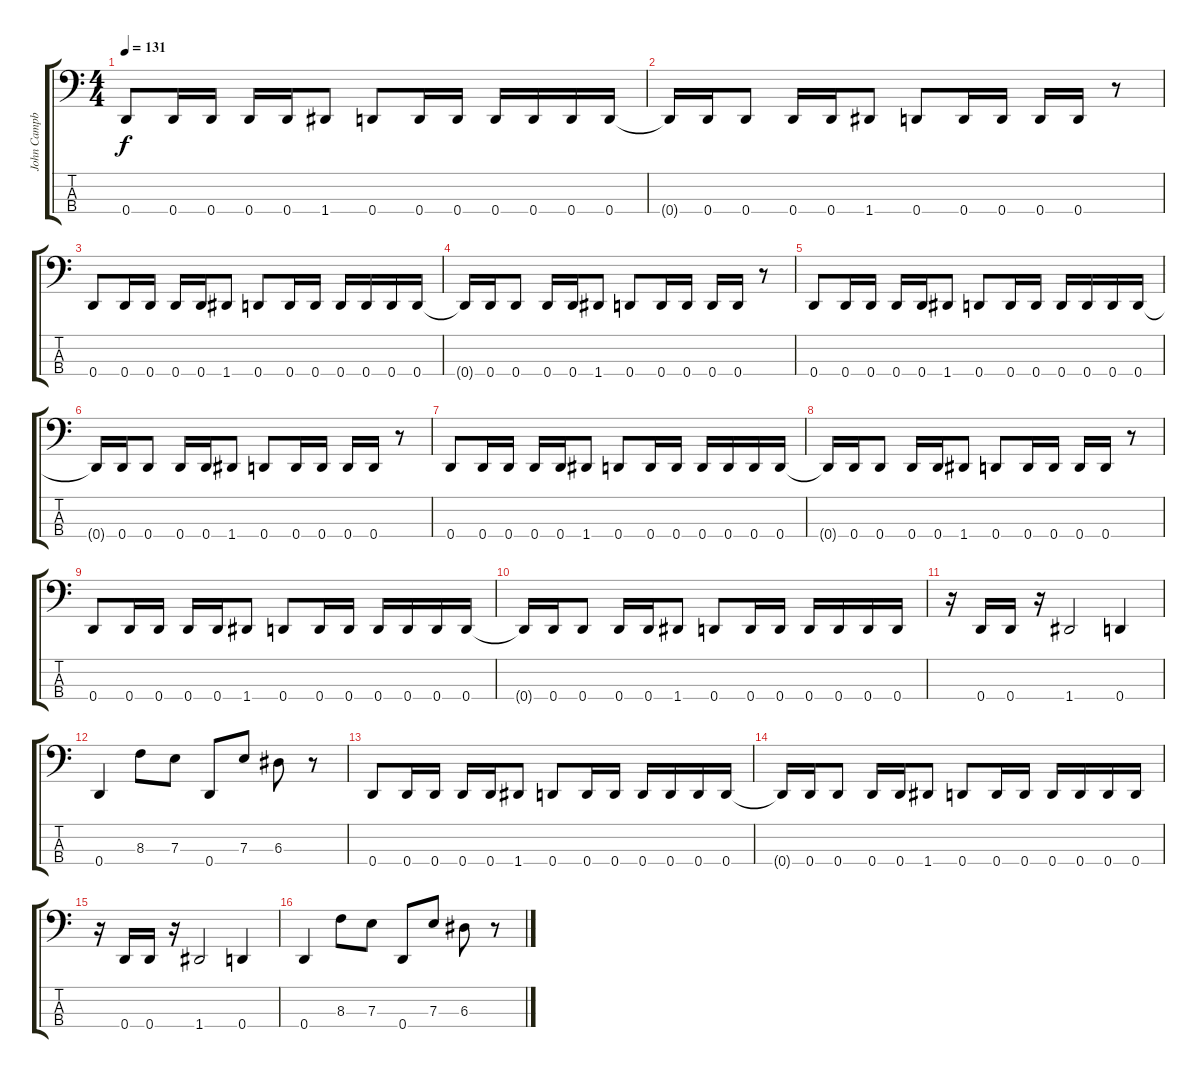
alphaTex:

\track ("John Campbell" "John Campb") {instrument electricbasspick}
\staff {score tabs}
\tuning (G2 D2 A1 D1) {hide}
\ts (4 4)
\tempo 131
\clef f4
\ks c
0.4.8{dy f} 0.4.16 0.4.16 0.4.16 0.4.16 1.4.8 0.4.8 0.4.16 0.4.16 0.4.16 0.4.16 0.4.16 0.4.16 |
0.4{t}.16 0.4.16 0.4.8 0.4.16 0.4.16 1.4.8 0.4.8 0.4.16 0.4.16 0.4.16 0.4.16 r.8 |
0.4.8 0.4.16 0.4.16 0.4.16 0.4.16 1.4.8 0.4.8 0.4.16 0.4.16 0.4.16 0.4.16 0.4.16 0.4.16 |
0.4{t}.16 0.4.16 0.4.8 0.4.16 0.4.16 1.4.8 0.4.8 0.4.16 0.4.16 0.4.16 0.4.16 r.8 |
0.4.8 0.4.16 0.4.16 0.4.16 0.4.16 1.4.8 0.4.8 0.4.16 0.4.16 0.4.16 0.4.16 0.4.16 0.4.16 |
0.4{t}.16 0.4.16 0.4.8 0.4.16 0.4.16 1.4.8 0.4.8 0.4.16 0.4.16 0.4.16 0.4.16 r.8 |
0.4.8 0.4.16 0.4.16 0.4.16 0.4.16 1.4.8 0.4.8 0.4.16 0.4.16 0.4.16 0.4.16 0.4.16 0.4.16 |
0.4{t}.16 0.4.16 0.4.8 0.4.16 0.4.16 1.4.8 0.4.8 0.4.16 0.4.16 0.4.16 0.4.16 r.8 |
0.4.8 0.4.16 0.4.16 0.4.16 0.4.16 1.4.8 0.4.8 0.4.16 0.4.16 0.4.16 0.4.16 0.4.16 0.4.16 |
0.4{t}.16 0.4.16 0.4.8 0.4.16 0.4.16 1.4.8 0.4.8 0.4.16 0.4.16 0.4.16 0.4.16 0.4.16 0.4.16 |
r.16 0.4.16 0.4.16 r.16 1.4.2 0.4.4 |
0.4.4 8.3.8 7.3.8 0.4.8 7.3.8 6.3.8 r.8 |
0.4.8 0.4.16 0.4.16 0.4.16 0.4.16 1.4.8 0.4.8 0.4.16 0.4.16 0.4.16 0.4.16 0.4.16 0.4.16 |
0.4{t}.16 0.4.16 0.4.8 0.4.16 0.4.16 1.4.8 0.4.8 0.4.16 0.4.16 0.4.16 0.4.16 0.4.16 0.4.16 |
r.16 0.4.16 0.4.16 r.16 1.4.2 0.4.4 |
0.4.4 8.3.8 7.3.8 0.4.8 7.3.8 6.3.8 r.8
